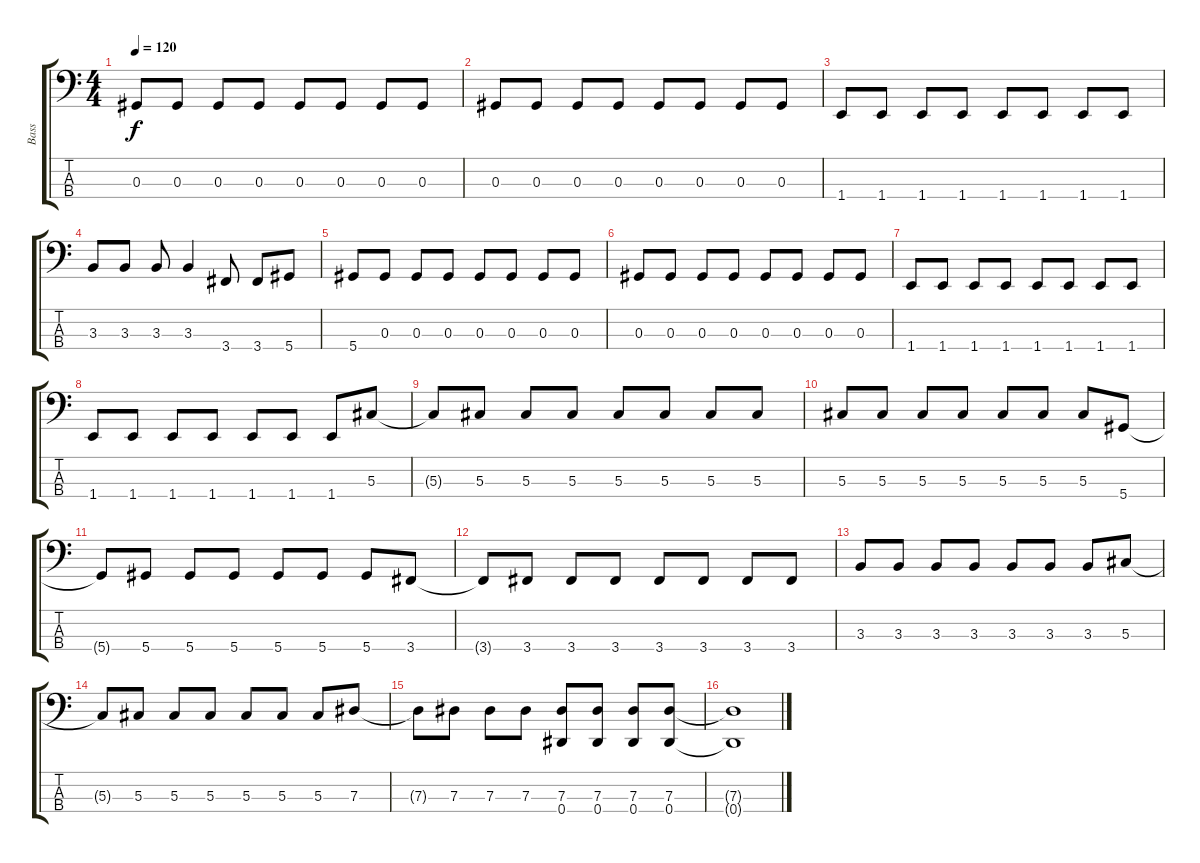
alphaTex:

\track ("Bass" "Bass") {instrument electricbassfinger}
\staff {score tabs}
\tuning (Gb2 Db2 Ab1 Eb1) {hide}
\ts (4 4)
\tempo 120
\clef f4
\ks c
0.3.8{dy f} 0.3.8 0.3.8 0.3.8 0.3.8 0.3.8 0.3.8 0.3.8 |
0.3.8 0.3.8 0.3.8 0.3.8 0.3.8 0.3.8 0.3.8 0.3.8 |
1.4.8 1.4.8 1.4.8 1.4.8 1.4.8 1.4.8 1.4.8 1.4.8 |
3.3.8 3.3.8 3.3.8 3.3.4 3.4.8 3.4.8 5.4.8 |
5.4.8 0.3.8 0.3.8 0.3.8 0.3.8 0.3.8 0.3.8 0.3.8 |
0.3.8 0.3.8 0.3.8 0.3.8 0.3.8 0.3.8 0.3.8 0.3.8 |
1.4.8 1.4.8 1.4.8 1.4.8 1.4.8 1.4.8 1.4.8 1.4.8 |
1.4.8 1.4.8 1.4.8 1.4.8 1.4.8 1.4.8 1.4.8 5.3.8 |
5.3{t}.8 5.3.8 5.3.8 5.3.8 5.3.8 5.3.8 5.3.8 5.3.8 |
5.3.8 5.3.8 5.3.8 5.3.8 5.3.8 5.3.8 5.3.8 5.4.8 |
5.4{t}.8 5.4.8 5.4.8 5.4.8 5.4.8 5.4.8 5.4.8 3.4.8 |
3.4{t}.8 3.4.8 3.4.8 3.4.8 3.4.8 3.4.8 3.4.8 3.4.8 |
3.3.8 3.3.8 3.3.8 3.3.8 3.3.8 3.3.8 3.3.8 5.3.8 |
5.3{t}.8 5.3.8 5.3.8 5.3.8 5.3.8 5.3.8 5.3.8 7.3.8 |
7.3{t}.8 7.3.8 7.3.8 7.3.8 (7.3 0.4).8 (7.3 0.4).8 (7.3 0.4).8 (7.3 0.4).8 |
(7.3{t} 0.4{t}).1
